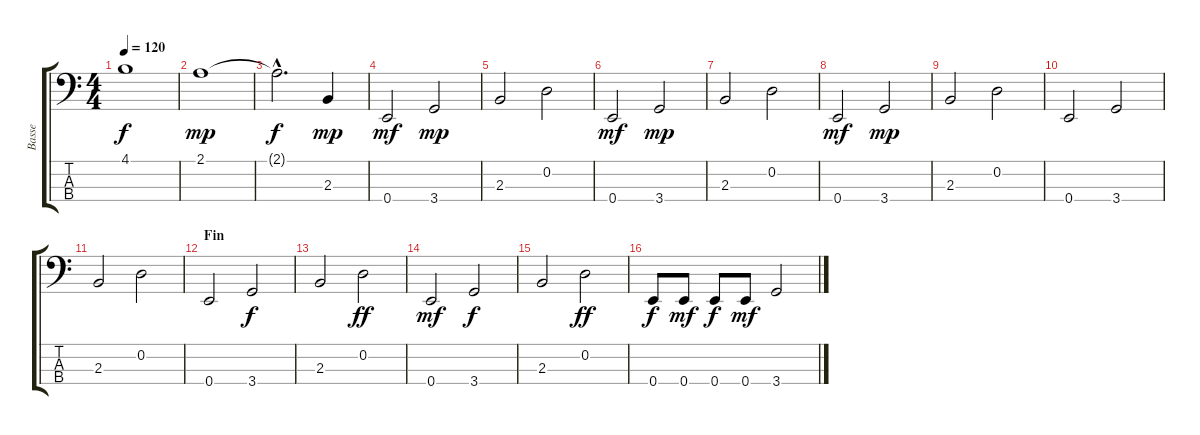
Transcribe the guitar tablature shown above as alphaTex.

\track ("Basse" "Basse") {instrument fretlessbass}
\staff {score tabs}
\tuning (G2 D2 A1 E1) {hide}
\ts (4 4)
\tempo 120
\clef f4
\ks c
4.1.1{dy f} |
2.1.1{dy mp} |
2.1{hac t}.2{d dy f} 2.3.4{dy mp} |
0.4.2{dy mf} 3.4.2{dy mp} |
2.3.2 0.2.2 |
0.4.2{dy mf} 3.4.2{dy mp} |
2.3.2 0.2.2 |
0.4.2{dy mf} 3.4.2{dy mp} |
2.3.2 0.2.2 |
0.4.2 3.4.2 |
2.3.2 0.2.2 |
\section ("" "Fin")
0.4.2 3.4.2{dy f} |
2.3.2 0.2.2{dy ff} |
0.4.2{dy mf} 3.4.2{dy f} |
2.3.2 0.2.2{dy ff} |
0.4.8{dy f} 0.4.8{dy mf} 0.4.8{dy f} 0.4.8{dy mf} 3.4.2
